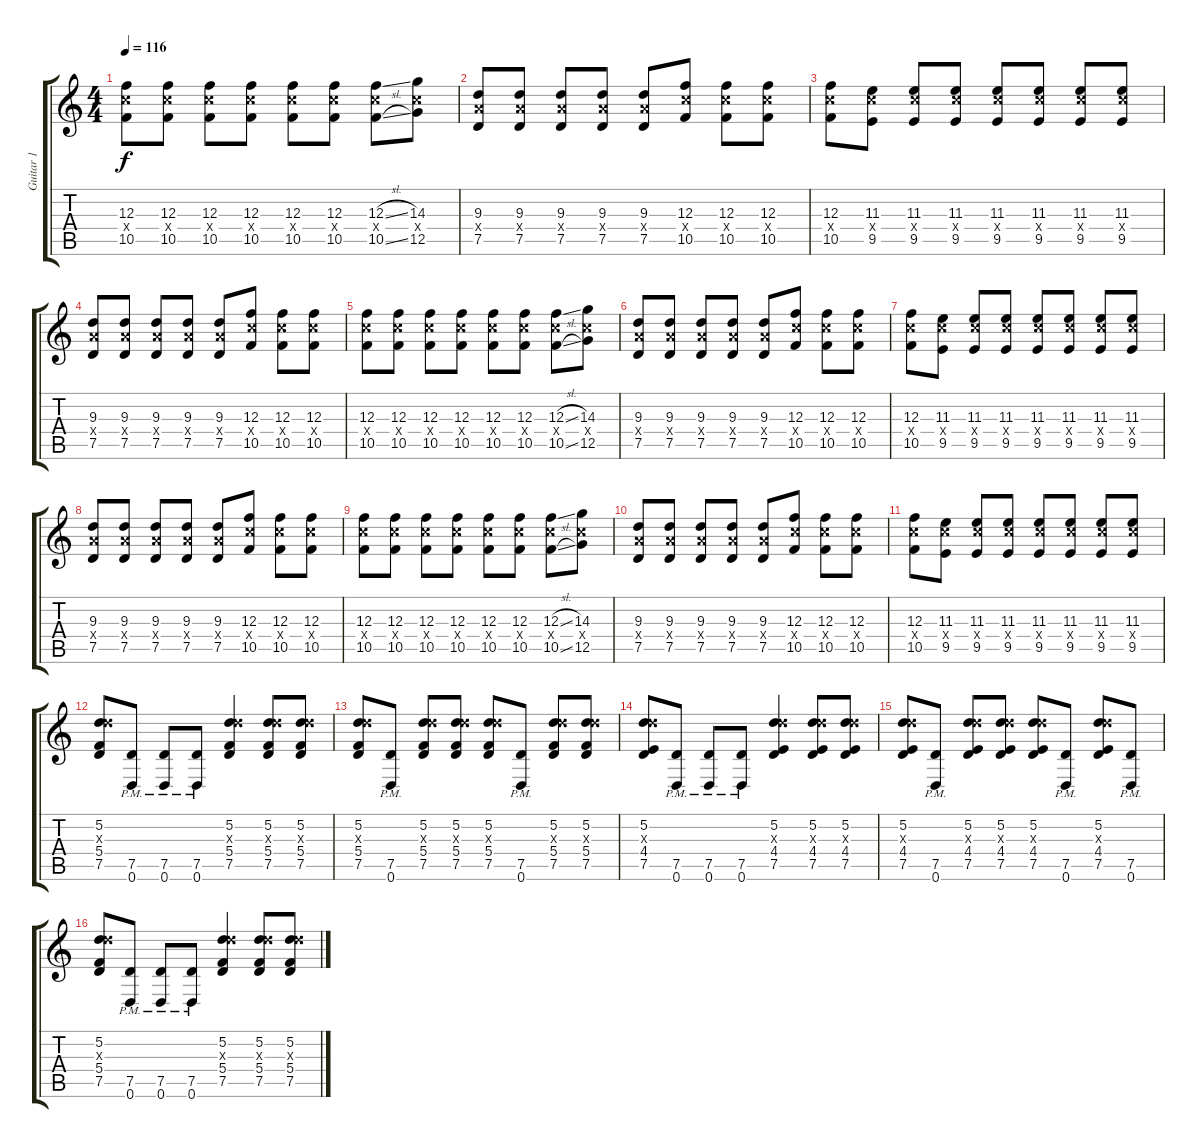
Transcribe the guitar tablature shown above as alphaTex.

\track ("Guitar 1" "Guitar 1") {instrument distortionguitar}
\staff {score tabs}
\tuning (D4 A3 F3 C3 G2 D2) {hide}
\ts (4 4)
\tempo 116
\clef g2
\ks c
(12.3 12.4{x} 10.5).8{dy f} (12.3 12.4{x} 10.5).8 (12.3 12.4{x} 10.5).8 (12.3 12.4{x} 10.5).8 (12.3 12.4{x} 10.5).8 (12.3 12.4{x} 10.5).8 (12.3{sl} 12.4{x} 10.5{sl}).8 (14.3 12.4{x} 12.5).8 |
(9.3 9.4{x} 7.5).8 (9.3 9.4{x} 7.5).8 (9.3 9.4{x} 7.5).8 (9.3 9.4{x} 7.5).8 (9.3 9.4{x} 7.5).8 (12.3 12.4{x} 10.5).8 (12.3 12.4{x} 10.5).8 (12.3 12.4{x} 10.5).8 |
(12.3 12.4{x} 10.5).8 (11.3 12.4{x} 9.5).8 (11.3 12.4{x} 9.5).8 (11.3 12.4{x} 9.5).8 (11.3 12.4{x} 9.5).8 (11.3 12.4{x} 9.5).8 (11.3 12.4{x} 9.5).8 (11.3 12.4{x} 9.5).8 |
(9.3 9.4{x} 7.5).8 (9.3 9.4{x} 7.5).8 (9.3 9.4{x} 7.5).8 (9.3 9.4{x} 7.5).8 (9.3 9.4{x} 7.5).8 (12.3 12.4{x} 10.5).8 (12.3 12.4{x} 10.5).8 (12.3 12.4{x} 10.5).8 |
(12.3 12.4{x} 10.5).8 (12.3 12.4{x} 10.5).8 (12.3 12.4{x} 10.5).8 (12.3 12.4{x} 10.5).8 (12.3 12.4{x} 10.5).8 (12.3 12.4{x} 10.5).8 (12.3{sl} 12.4{x} 10.5{sl}).8 (14.3 12.4{x} 12.5).8 |
(9.3 9.4{x} 7.5).8 (9.3 9.4{x} 7.5).8 (9.3 9.4{x} 7.5).8 (9.3 9.4{x} 7.5).8 (9.3 9.4{x} 7.5).8 (12.3 12.4{x} 10.5).8 (12.3 12.4{x} 10.5).8 (12.3 12.4{x} 10.5).8 |
(12.3 12.4{x} 10.5).8 (11.3 12.4{x} 9.5).8 (11.3 12.4{x} 9.5).8 (11.3 12.4{x} 9.5).8 (11.3 12.4{x} 9.5).8 (11.3 12.4{x} 9.5).8 (11.3 12.4{x} 9.5).8 (11.3 12.4{x} 9.5).8 |
(9.3 9.4{x} 7.5).8 (9.3 9.4{x} 7.5).8 (9.3 9.4{x} 7.5).8 (9.3 9.4{x} 7.5).8 (9.3 9.4{x} 7.5).8 (12.3 12.4{x} 10.5).8 (12.3 12.4{x} 10.5).8 (12.3 12.4{x} 10.5).8 |
(12.3 12.4{x} 10.5).8 (12.3 12.4{x} 10.5).8 (12.3 12.4{x} 10.5).8 (12.3 12.4{x} 10.5).8 (12.3 12.4{x} 10.5).8 (12.3 12.4{x} 10.5).8 (12.3{sl} 12.4{x} 10.5{sl}).8 (14.3 12.4{x} 12.5).8 |
(9.3 9.4{x} 7.5).8 (9.3 9.4{x} 7.5).8 (9.3 9.4{x} 7.5).8 (9.3 9.4{x} 7.5).8 (9.3 9.4{x} 7.5).8 (12.3 12.4{x} 10.5).8 (12.3 12.4{x} 10.5).8 (12.3 12.4{x} 10.5).8 |
(12.3 12.4{x} 10.5).8 (11.3 12.4{x} 9.5).8 (11.3 12.4{x} 9.5).8 (11.3 12.4{x} 9.5).8 (11.3 12.4{x} 9.5).8 (11.3 12.4{x} 9.5).8 (11.3 12.4{x} 9.5).8 (11.3 12.4{x} 9.5).8 |
(5.2 9.3{x} 5.4 7.5).8 (7.5{pm} 0.6{pm}).8 (7.5{pm} 0.6{pm}).8 (7.5{pm} 0.6{pm}).8 (5.2 9.3{x} 5.4 7.5).4 (5.2 9.3{x} 5.4 7.5).8 (5.2 9.3{x} 5.4 7.5).8 |
(5.2 9.3{x} 5.4 7.5).8 (7.5{pm} 0.6{pm}).8 (5.2 9.3{x} 5.4 7.5).8 (5.2 9.3{x} 5.4 7.5).8 (5.2 9.3{x} 5.4 7.5).8 (7.5{pm} 0.6{pm}).8 (5.2 9.3{x} 5.4 7.5).8 (5.2 9.3{x} 5.4 7.5).8 |
(5.2 9.3{x} 4.4 7.5).8 (7.5{pm} 0.6{pm}).8 (7.5{pm} 0.6{pm}).8 (7.5{pm} 0.6{pm}).8 (5.2 9.3{x} 4.4 7.5).4 (5.2 9.3{x} 4.4 7.5).8 (5.2 9.3{x} 4.4 7.5).8 |
(5.2 9.3{x} 4.4 7.5).8 (7.5{pm} 0.6{pm}).8 (5.2 9.3{x} 4.4 7.5).8 (5.2 9.3{x} 4.4 7.5).8 (5.2 9.3{x} 4.4 7.5).8 (7.5{pm} 0.6{pm}).8 (5.2 9.3{x} 4.4 7.5).8 (7.5{pm} 0.6{pm}).8 |
(5.2 9.3{x} 5.4 7.5).8 (7.5{pm} 0.6{pm}).8 (7.5{pm} 0.6{pm}).8 (7.5{pm} 0.6{pm}).8 (5.2 9.3{x} 5.4 7.5).4 (5.2 9.3{x} 5.4 7.5).8 (5.2 9.3{x} 5.4 7.5).8
